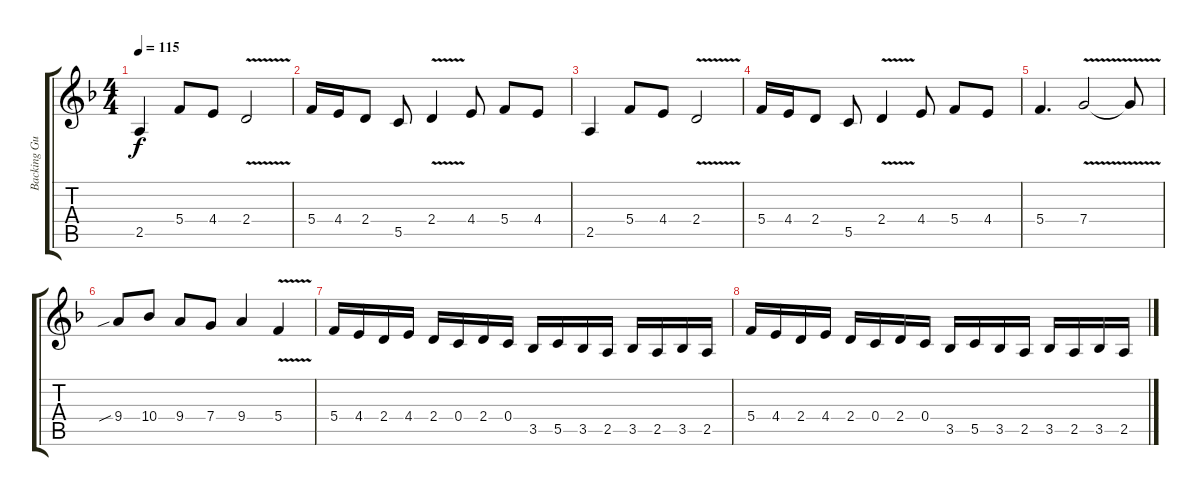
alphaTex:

\track ("Backing Guitar" "Backing Gu") {instrument distortionguitar}
\staff {score tabs}
\tuning (D4 A3 F3 C3 G2 D2) {hide}
\ts (4 4)
\tempo 115
\clef g2
\ks dminor
2.5.4{dy f} 5.4.8 4.4.8 2.4{v}.2 |
5.4.16 4.4.16 2.4.8 5.5.8 2.4{v}.4 4.4.8 5.4.8 4.4.8 |
2.5.4 5.4.8 4.4.8 2.4{v}.2 |
5.4.16 4.4.16 2.4.8 5.5.8 2.4{v}.4 4.4.8 5.4.8 4.4.8 |
5.4.4{d} 7.4{v}.2 7.4{t}.8 |
9.4{sib}.8 10.4.8 9.4.8 7.4.8 9.4.4 5.4{v}.4 |
5.4.16 4.4.16 2.4.16 4.4.16 2.4.16 0.4.16 2.4.16 0.4.16 3.5.16 5.5.16 3.5.16 2.5.16 3.5.16 2.5.16 3.5.16 2.5.16 |
5.4.16 4.4.16 2.4.16 4.4.16 2.4.16 0.4.16 2.4.16 0.4.16 3.5.16 5.5.16 3.5.16 2.5.16 3.5.16 2.5.16 3.5.16 2.5.16
